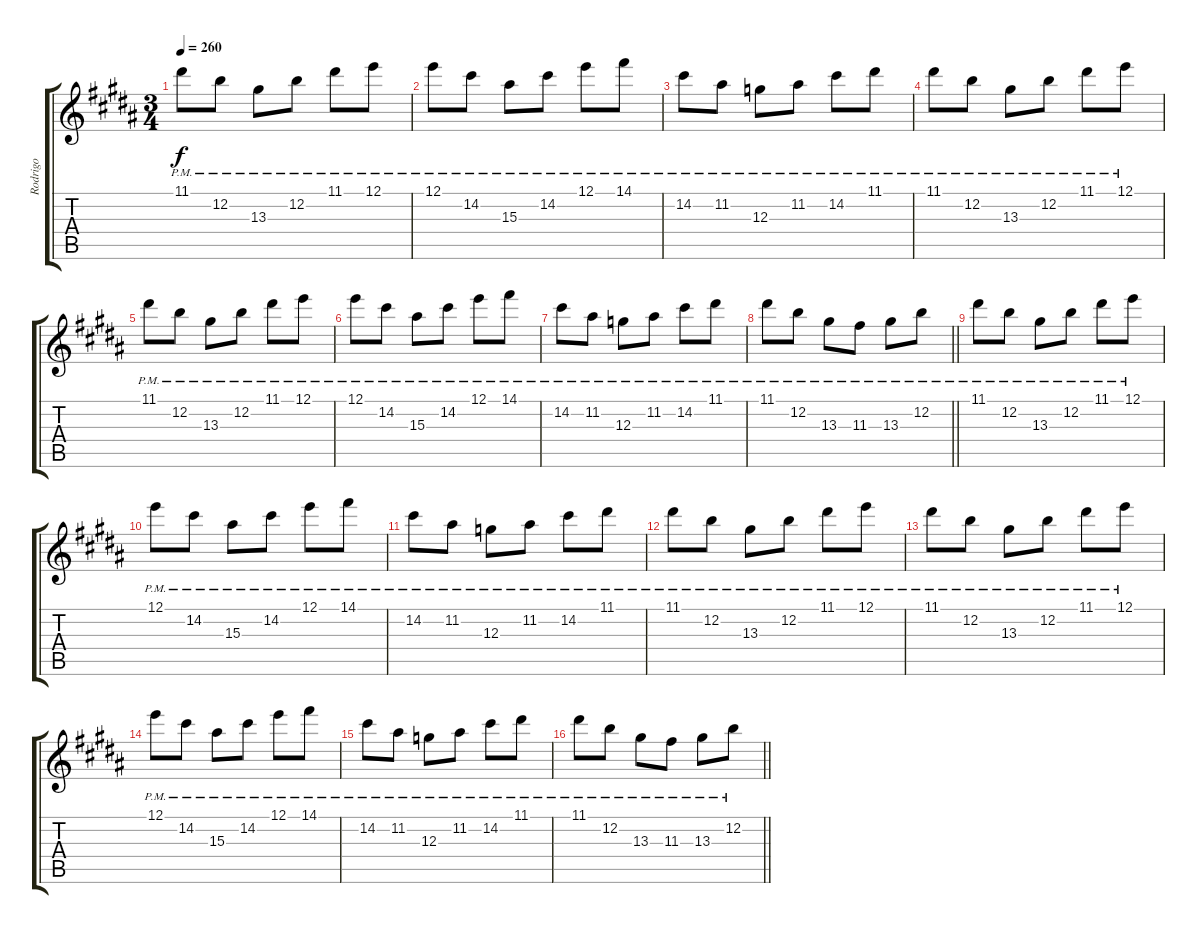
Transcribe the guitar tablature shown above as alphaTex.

\track ("Rodrigo" "Rodrigo") {instrument acousticguitarnylon}
\staff {score tabs}
\tuning (E4 B3 G3 D3 A2 E2) {hide}
\ts (3 4)
\tempo 260
\clef g2
\ks b
11.1{pm}.8{dy f} 12.2{pm}.8 13.3{pm}.8 12.2{pm}.8 11.1{pm}.8 12.1{pm}.8 |
12.1{pm}.8 14.2{pm}.8 15.3{pm}.8 14.2{pm}.8 12.1{pm}.8 14.1{pm}.8 |
14.2{pm}.8 11.2{pm}.8 12.3{pm}.8 11.2{pm}.8 14.2{pm}.8 11.1{pm}.8 |
11.1{pm}.8 12.2{pm}.8 13.3{pm}.8 12.2{pm}.8 11.1{pm}.8 12.1{pm}.8 |
11.1{pm}.8 12.2{pm}.8 13.3{pm}.8 12.2{pm}.8 11.1{pm}.8 12.1{pm}.8 |
12.1{pm}.8 14.2{pm}.8 15.3{pm}.8 14.2{pm}.8 12.1{pm}.8 14.1{pm}.8 |
14.2{pm}.8 11.2{pm}.8 12.3{pm}.8 11.2{pm}.8 14.2{pm}.8 11.1{pm}.8 |
\barLineRight lightlight
11.1{pm}.8 12.2{pm}.8 13.3{pm}.8 11.3{pm}.8 13.3{pm}.8 12.2{pm}.8 |
11.1{pm}.8 12.2{pm}.8 13.3{pm}.8 12.2{pm}.8 11.1{pm}.8 12.1{pm}.8 |
12.1{pm}.8 14.2{pm}.8 15.3{pm}.8 14.2{pm}.8 12.1{pm}.8 14.1{pm}.8 |
14.2{pm}.8 11.2{pm}.8 12.3{pm}.8 11.2{pm}.8 14.2{pm}.8 11.1{pm}.8 |
11.1{pm}.8 12.2{pm}.8 13.3{pm}.8 12.2{pm}.8 11.1{pm}.8 12.1{pm}.8 |
11.1{pm}.8 12.2{pm}.8 13.3{pm}.8 12.2{pm}.8 11.1{pm}.8 12.1{pm}.8 |
12.1{pm}.8 14.2{pm}.8 15.3{pm}.8 14.2{pm}.8 12.1{pm}.8 14.1{pm}.8 |
14.2{pm}.8 11.2{pm}.8 12.3{pm}.8 11.2{pm}.8 14.2{pm}.8 11.1{pm}.8 |
\barLineRight lightlight
11.1{pm}.8 12.2{pm}.8 13.3{pm}.8 11.3{pm}.8 13.3{pm}.8 12.2{pm}.8
